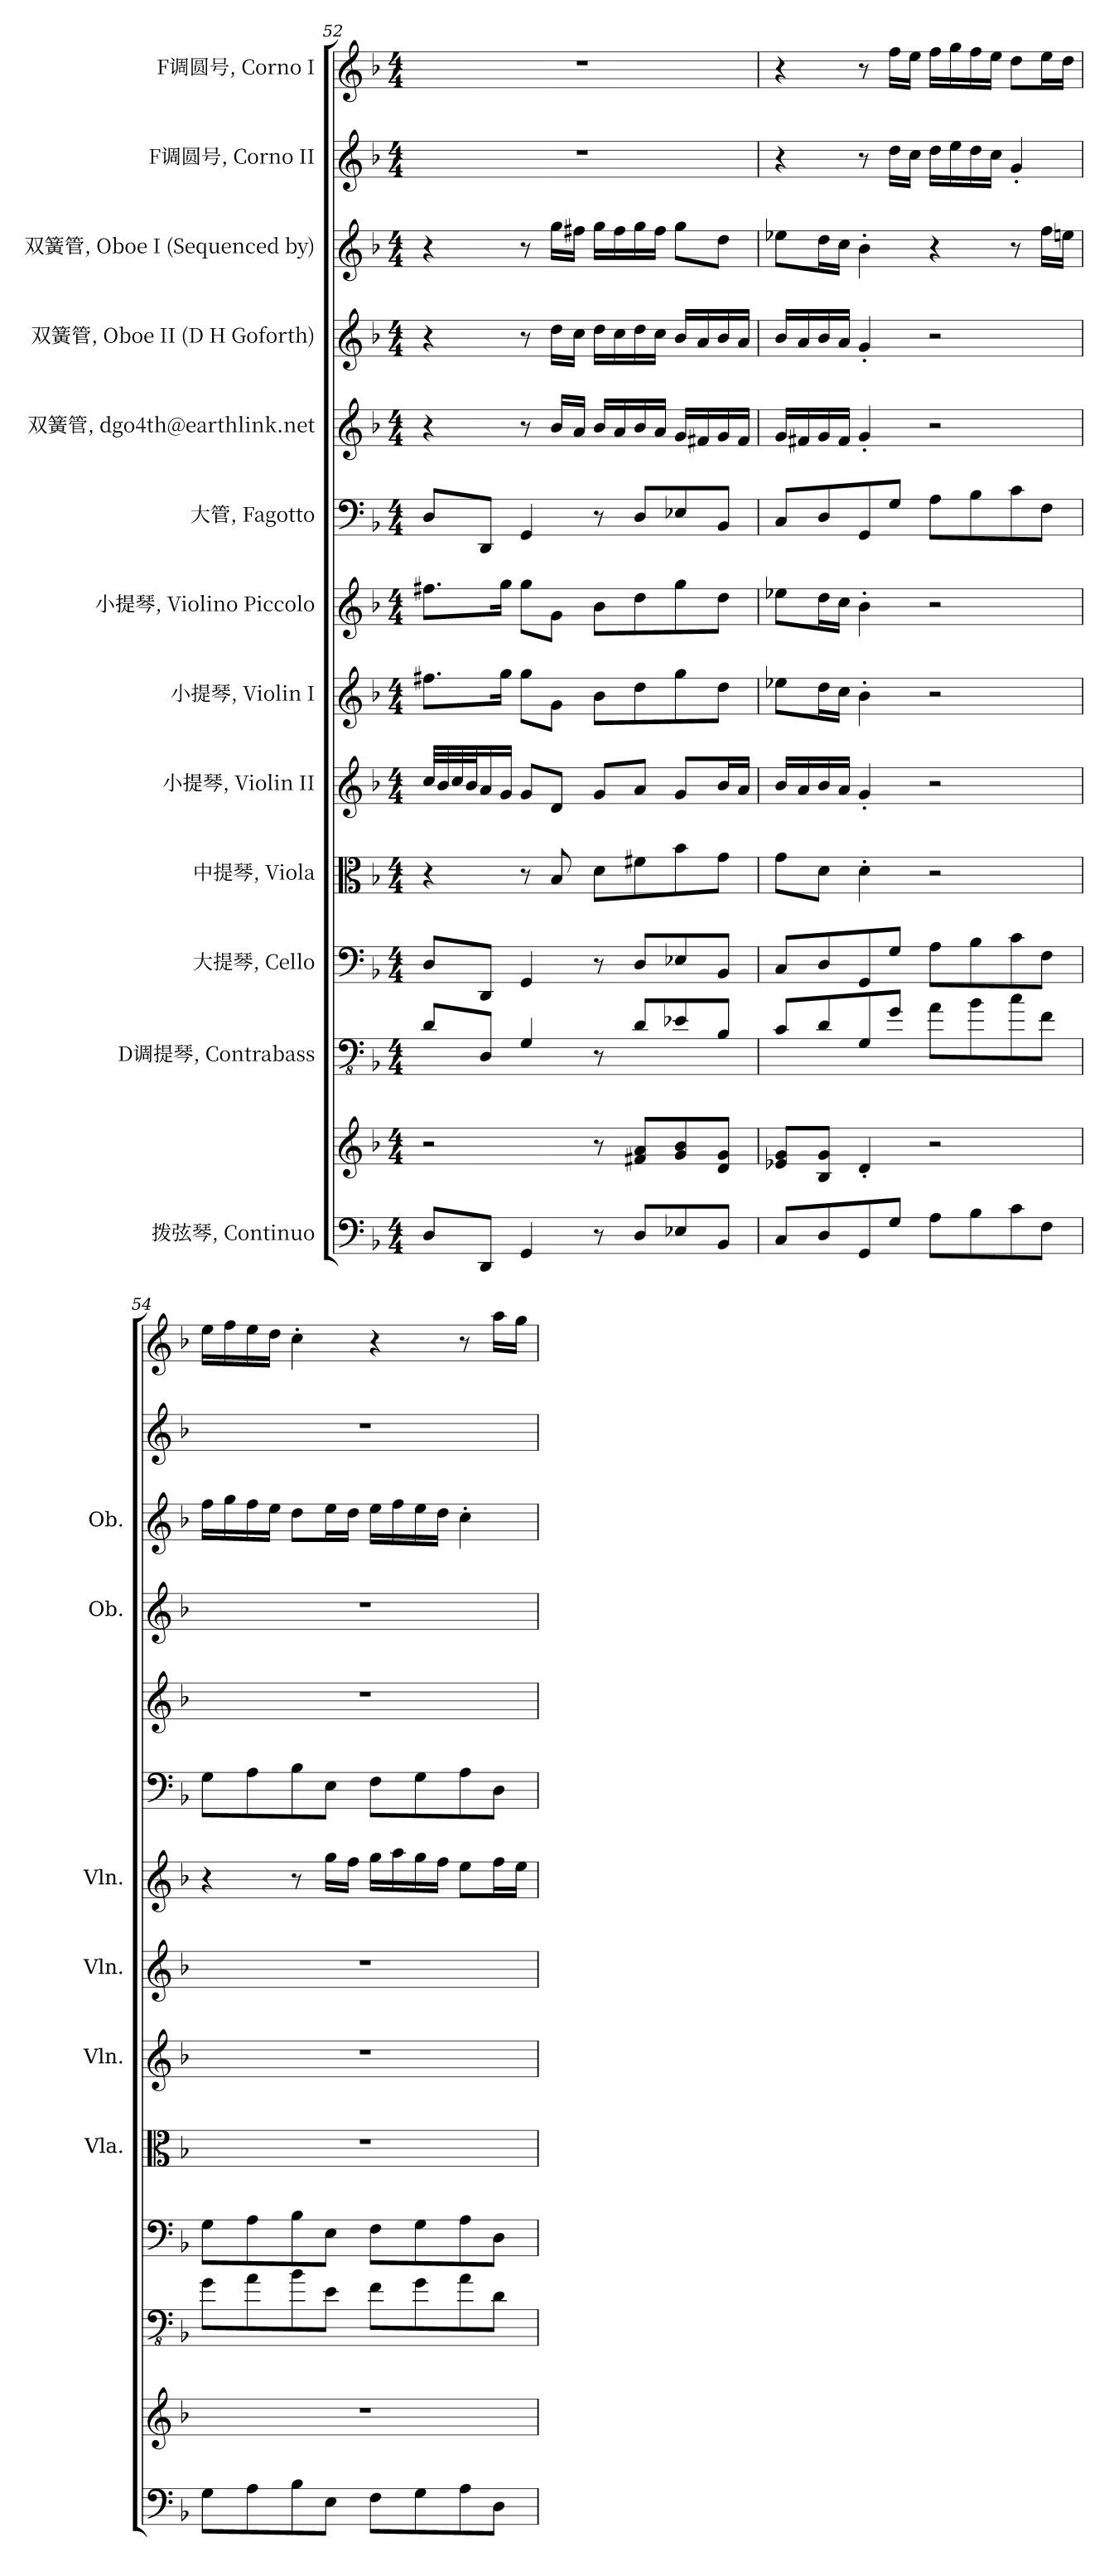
**kern	**kern	**kern	**kern	**kern	**kern	**kern	**kern	**kern	**kern	**kern	**kern	**kern	**kern
*part13	*part13	*part12	*part11	*part10	*part9	*part8	*part7	*part6	*part5	*part4	*part3	*part2	*part1
*staff14	*staff13	*staff12	*staff11	*staff10	*staff9	*staff8	*staff7	*staff6	*staff5	*staff4	*staff3	*staff2	*staff1
*I"拨弦琴, Continuo	*	*I"D调提琴, Contrabass	*I"大提琴, Cello	*I"中提琴, Viola	*I"小提琴, Violin II	*I"小提琴, Violin I	*I"小提琴, Violino Piccolo	*I"大管, Fagotto	*I"双簧管, dgo4th@earthlink.net	*I"双簧管, Oboe II (D H Goforth)	*I"双簧管, Oboe I (Sequenced by)	*I"F调圆号, Corno II	*I"F调圆号, Corno I
*	*	*	*	*I'Vla.	*I'Vln.	*I'Vln.	*I'Vln.	*	*	*I'Ob.	*I'Ob.	*	*
*clefF4	*clefG2	*clefFv4	*clefF4	*clefC3	*clefG2	*clefG2	*clefG2	*clefF4	*clefG2	*clefG2	*clefG2	*clefG2	*clefG2
*	*	*ITrd7c12	*	*	*	*	*	*	*	*	*	*ITrd4c7	*ITrd4c7
*k[b-]	*k[b-]	*k[b-]	*k[b-]	*k[b-]	*k[b-]	*k[b-]	*k[b-]	*k[b-]	*k[b-]	*k[b-]	*k[b-]	*k[b-e-]	*k[b-e-]
*M4/4	*M4/4	*M4/4	*M4/4	*M4/4	*M4/4	*M4/4	*M4/4	*M4/4	*M4/4	*M4/4	*M4/4	*M4/4	*M4/4
=52	=52	=52	=52	=52	=52	=52	=52	=52	=52	=52	=52	=52	=52
8D/L	2r	8DD/L	8D/L	4r	32cc/LLL	8.ff#X\L	8.ff#X\L	8D/L	4r	4r	4r	1r	1r
.	.	.	.	.	32b-/	.	.	.	.	.	.	.	.
.	.	.	.	.	32cc/	.	.	.	.	.	.	.	.
.	.	.	.	.	32b-/J	.	.	.	.	.	.	.	.
8DD/J	.	8DDD/J	8DD/J	.	16a/	.	.	8DD/J	.	.	.	.	.
.	.	.	.	.	16g/JJ	16gg\Jk	16gg\Jk	.	.	.	.	.	.
4GG/	.	4GGG/	4GG/	8r	8g/L	8gg\L	8gg\L	4GG/	8r	8r	8r	.	.
.	.	.	.	8B-/	8d/J	8g\J	8g\J	.	16b-/LL	16dd\LL	16gg\LL	.	.
.	.	.	.	.	.	.	.	.	16a/JJ	16cc\JJ	16ff#X\JJ	.	.
8r	8r	8r	8r	8d\L	8g/L	8b-\L	8b-\L	8r	16b-/LL	16dd\LL	16gg\LL	.	.
.	.	.	.	.	.	.	.	.	16a/	16cc\	16ff#\	.	.
8D/L	8f#X/ 8a/L	8DD/L	8D/L	8f#X\	8a/J	8dd\	8dd\	8D/L	16b-/	16dd\	16gg\	.	.
.	.	.	.	.	.	.	.	.	16a/JJ	16cc\JJ	16ff#\JJ	.	.
8E-X/	8g/ 8b-/	8EE-X/	8E-X/	8b-\	8g/L	8gg\	8gg\	8E-X/	16g/LL	16b-/LL	8gg\L	.	.
.	.	.	.	.	.	.	.	.	16f#X/	16a/	.	.	.
8BB-/J	8d/ 8g/J	8BBB-/J	8BB-/J	8g\J	16b-/L	8dd\J	8dd\J	8BB-/J	16g/	16b-/	8dd\J	.	.
.	.	.	.	.	16a/JJ	.	.	.	16f#/JJ	16a/JJ	.	.	.
!!LO:PB:g=z
=53	=53	=53	=53	=53	=53	=53	=53	=53	=53	=53	=53	=53	=53
8C/L	8e-X/ 8g/L	8CC/L	8C/L	8g\L	16b-/LL	8ee-X\L	8ee-X\L	8C/L	16g/LL	16b-/LL	8ee-X\L	4r	4r
.	.	.	.	.	16a/	.	.	.	16f#X/	16a/	.	.	.
8D/	8B-/ 8g/J	8DD/	8D/	8d\J	16b-/	16dd\L	16dd\L	8D/	16g/	16b-/	16dd\L	.	.
.	.	.	.	.	16a/JJ	16cc\JJ	16cc\JJ	.	16f#/JJ	16a/JJ	16cc\JJ	.	.
8GG/	4d'/	8GGG/	8GG/	4d'\	4g'/	4b-'\	4b-'\	8GG/	4g'/	4g'/	4b-'\	8r	8r
8G/J	.	8GG/J	8G/J	.	.	.	.	8G/J	.	.	.	16g\LL	16b-\LL
.	.	.	.	.	.	.	.	.	.	.	.	16f\JJ	16a\JJ
8A\L	2r	8AA\L	8A\L	2r	2r	2r	2r	8A\L	2r	2r	4r	16g\LL	16b-\LL
.	.	.	.	.	.	.	.	.	.	.	.	16a\	16cc\
8B-\	.	8BB-\	8B-\	.	.	.	.	8B-\	.	.	.	16g\	16b-\
.	.	.	.	.	.	.	.	.	.	.	.	16f\JJ	16a\JJ
8c\	.	8C\	8c\	.	.	.	.	8c\	.	.	8r	4c'/	8g\L
8F\J	.	8FF\J	8F\J	.	.	.	.	8F\J	.	.	16ff\LL	.	16a\L
.	.	.	.	.	.	.	.	.	.	.	16een\JJ	.	16g\JJ
=54	=54	=54	=54	=54	=54	=54	=54	=54	=54	=54	=54	=54	=54
8G\L	1r	8GG\L	8G\L	1r	1r	1r	4r	8G\L	1r	1r	16ff\LL	1r	16a\LL
.	.	.	.	.	.	.	.	.	.	.	16gg\	.	16b-\
8A\	.	8AA\	8A\	.	.	.	.	8A\	.	.	16ff\	.	16a\
.	.	.	.	.	.	.	.	.	.	.	16ee\JJ	.	16g\JJ
8B-\	.	8BB-\	8B-\	.	.	.	8r	8B-\	.	.	8dd\L	.	4f'\
8E\J	.	8EE\J	8E\J	.	.	.	16gg\LL	8E\J	.	.	16ee\L	.	.
.	.	.	.	.	.	.	16ff\JJ	.	.	.	16dd\JJ	.	.
8F\L	.	8FF\L	8F\L	.	.	.	16gg\LL	8F\L	.	.	16ee\LL	.	4r
.	.	.	.	.	.	.	16aa\	.	.	.	16ff\	.	.
8G\	.	8GG\	8G\	.	.	.	16gg\	8G\	.	.	16ee\	.	.
.	.	.	.	.	.	.	16ff\JJ	.	.	.	16dd\JJ	.	.
8A\	.	8AA\	8A\	.	.	.	8ee\L	8A\	.	.	4cc'\	.	8r
8D\J	.	8DD\J	8D\J	.	.	.	16ff\L	8D\J	.	.	.	.	16dd\LL
.	.	.	.	.	.	.	16ee\JJ	.	.	.	.	.	16cc\JJ
=	=	=	=	=	=	=	=	=	=	=	=	=	=
*-	*-	*-	*-	*-	*-	*-	*-	*-	*-	*-	*-	*-	*-
